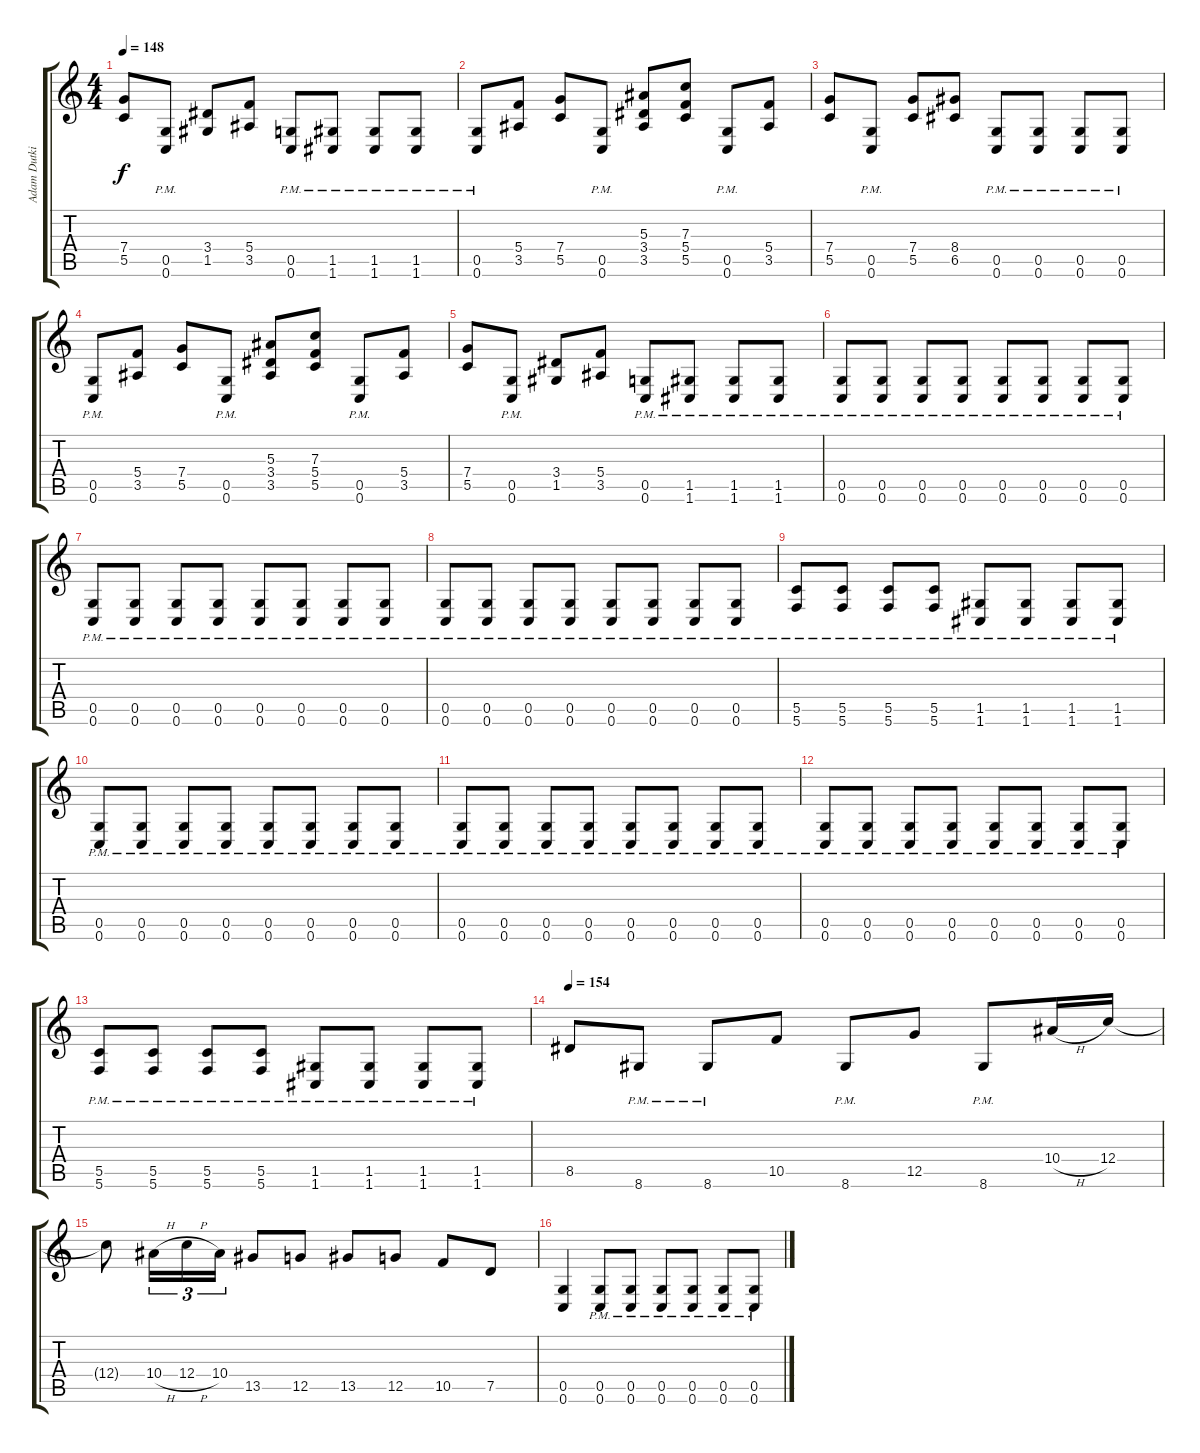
\track ("Adam Dutkiewicz" "Adam Dutki") {instrument distortionguitar}
\staff {score tabs}
\tuning (D4 A3 F3 C3 G2 C2) {hide}
\ts (4 4)
\tempo 148
\clef g2
\ks c
(7.4 5.5).8{dy f} (0.5{pm} 0.6{pm}).8 (3.4 1.5).8 (5.4 3.5).8 (0.5{pm} 0.6{pm}).8 (1.5{pm} 1.6{pm}).8 (1.5{pm} 1.6{pm}).8 (1.5{pm} 1.6{pm}).8 |
(0.5{pm} 0.6{pm}).8 (5.4 3.5).8 (7.4 5.5).8 (0.5{pm} 0.6{pm}).8 (5.3 3.4 3.5).8 (7.3 5.4 5.5).8 (0.5{pm} 0.6{pm}).8 (5.4 3.5).8 |
(7.4 5.5).8 (0.5{pm} 0.6{pm}).8 (7.4 5.5).8 (8.4 6.5).8 (0.5{pm} 0.6{pm}).8 (0.5{pm} 0.6{pm}).8 (0.5{pm} 0.6{pm}).8 (0.5{pm} 0.6{pm}).8 |
(0.5{pm} 0.6{pm}).8 (5.4 3.5).8 (7.4 5.5).8 (0.5{pm} 0.6{pm}).8 (5.3 3.4 3.5).8 (7.3 5.4 5.5).8 (0.5{pm} 0.6{pm}).8 (5.4 3.5).8 |
(7.4 5.5).8 (0.5{pm} 0.6{pm}).8 (3.4 1.5).8 (5.4 3.5).8 (0.5{pm} 0.6{pm}).8 (1.5{pm} 1.6{pm}).8 (1.5{pm} 1.6{pm}).8 (1.5{pm} 1.6{pm}).8 |
(0.5{pm} 0.6{pm}).8 (0.5{pm} 0.6{pm}).8 (0.5{pm} 0.6{pm}).8 (0.5{pm} 0.6{pm}).8 (0.5{pm} 0.6{pm}).8 (0.5{pm} 0.6{pm}).8 (0.5{pm} 0.6{pm}).8 (0.5{pm} 0.6{pm}).8 |
(0.5{pm} 0.6{pm}).8 (0.5{pm} 0.6{pm}).8 (0.5{pm} 0.6{pm}).8 (0.5{pm} 0.6{pm}).8 (0.5{pm} 0.6{pm}).8 (0.5{pm} 0.6{pm}).8 (0.5{pm} 0.6{pm}).8 (0.5{pm} 0.6{pm}).8 |
(0.5{pm} 0.6{pm}).8 (0.5{pm} 0.6{pm}).8 (0.5{pm} 0.6{pm}).8 (0.5{pm} 0.6{pm}).8 (0.5{pm} 0.6{pm}).8 (0.5{pm} 0.6{pm}).8 (0.5{pm} 0.6{pm}).8 (0.5{pm} 0.6{pm}).8 |
(5.5{pm} 5.6{pm}).8 (5.5{pm} 5.6{pm}).8 (5.5{pm} 5.6{pm}).8 (5.5{pm} 5.6{pm}).8 (1.5{pm} 1.6{pm}).8 (1.5{pm} 1.6{pm}).8 (1.5{pm} 1.6{pm}).8 (1.5{pm} 1.6{pm}).8 |
(0.5{pm} 0.6{pm}).8 (0.5{pm} 0.6{pm}).8 (0.5{pm} 0.6{pm}).8 (0.5{pm} 0.6{pm}).8 (0.5{pm} 0.6{pm}).8 (0.5{pm} 0.6{pm}).8 (0.5{pm} 0.6{pm}).8 (0.5{pm} 0.6{pm}).8 |
(0.5{pm} 0.6{pm}).8 (0.5{pm} 0.6{pm}).8 (0.5{pm} 0.6{pm}).8 (0.5{pm} 0.6{pm}).8 (0.5{pm} 0.6{pm}).8 (0.5{pm} 0.6{pm}).8 (0.5{pm} 0.6{pm}).8 (0.5{pm} 0.6{pm}).8 |
(0.5{pm} 0.6{pm}).8 (0.5{pm} 0.6{pm}).8 (0.5{pm} 0.6{pm}).8 (0.5{pm} 0.6{pm}).8 (0.5{pm} 0.6{pm}).8 (0.5{pm} 0.6{pm}).8 (0.5{pm} 0.6{pm}).8 (0.5{pm} 0.6{pm}).8 |
(5.5{pm} 5.6{pm}).8 (5.5{pm} 5.6{pm}).8 (5.5{pm} 5.6{pm}).8 (5.5{pm} 5.6{pm}).8 (1.5{pm} 1.6{pm}).8 (1.5{pm} 1.6{pm}).8 (1.5{pm} 1.6{pm}).8 (1.5{pm} 1.6{pm}).8 |
\tempo 154
8.5.8 8.6{pm}.8 8.6{pm}.8 10.5.8 8.6{pm}.8 12.5.8 8.6{pm}.8 10.4{h}.16 12.4.16 |
12.4{t}.8 10.4{h}.16{tu (3 2)} 12.4{h}.16{tu (3 2)} 10.4.16{tu (3 2)} 13.5.8 12.5.8 13.5.8 12.5.8 10.5.8 7.5.8 |
(0.5 0.6).4 (0.5{pm} 0.6{pm}).8 (0.5{pm} 0.6{pm}).8 (0.5{pm} 0.6{pm}).8 (0.5{pm} 0.6{pm}).8 (0.5{pm} 0.6{pm}).8 (0.5{pm} 0.6{pm}).8
